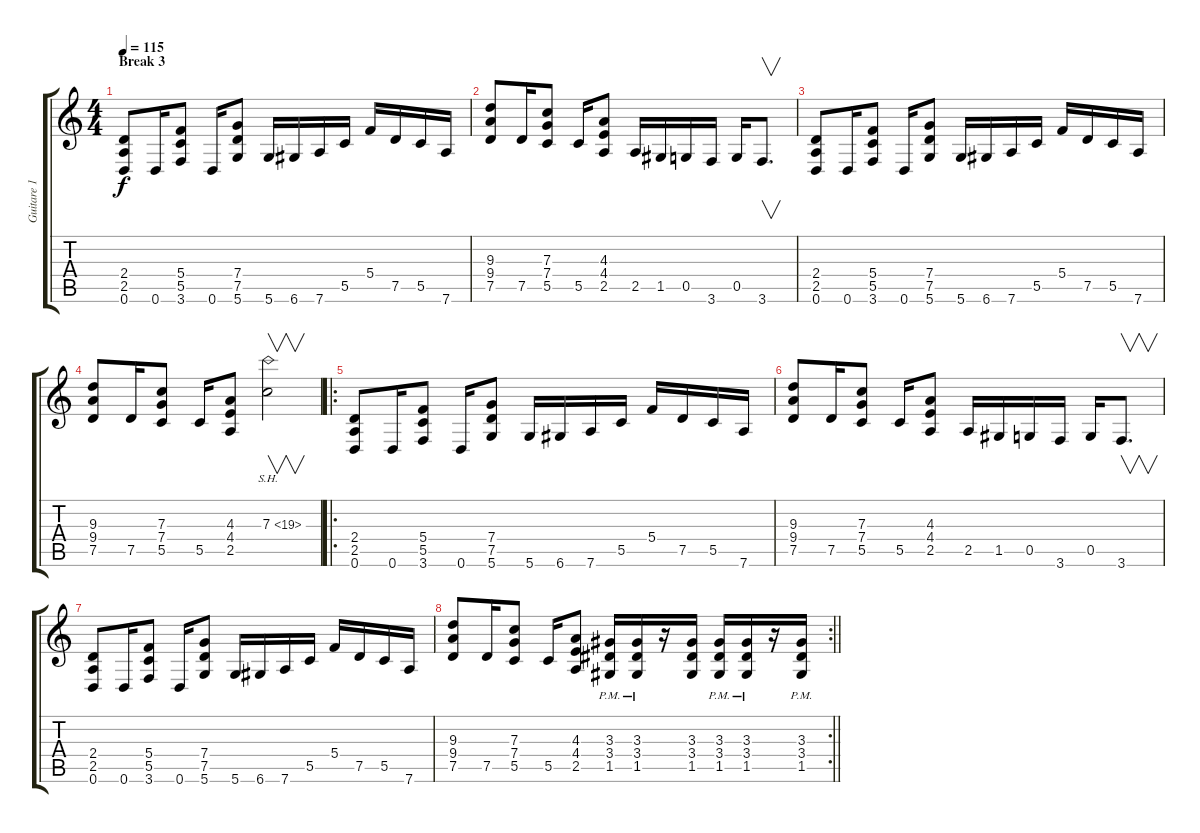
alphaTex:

\track ("Guitare 1" "Guitare 1") {instrument distortionguitar}
\staff {score tabs}
\tuning (D4 A3 F3 C3 G2 D2) {hide}
\ts (4 4)
\section ("" "Break 3")
\tempo 115
\clef g2
\ks c
(2.4 2.5 0.6).8{dy f} 0.6.16 (5.4 5.5 3.6).8 0.6.16 (7.4 7.5 5.6).8 5.6.16 6.6.16 7.6.16 5.5.16 5.4.16 7.5.16 5.5.16 7.6.16 |
(9.3 9.4 7.5).8 7.5.16 (7.3 7.4 5.5).8 5.5.16 (4.3 4.4 2.5).8 2.5.16 1.5.16 0.5.16 3.6.16 0.5.16 3.6.8{v d} |
(2.4 2.5 0.6).8 0.6.16 (5.4 5.5 3.6).8 0.6.16 (7.4 7.5 5.6).8 5.6.16 6.6.16 7.6.16 5.5.16 5.4.16 7.5.16 5.5.16 7.6.16 |
(9.3 9.4 7.5).8 7.5.16 (7.3 7.4 5.5).8 5.5.16 (4.3 4.4 2.5).8 7.3{sh 12}.2{v} |
\ro
(2.4 2.5 0.6).8 0.6.16 (5.4 5.5 3.6).8 0.6.16 (7.4 7.5 5.6).8 5.6.16 6.6.16 7.6.16 5.5.16 5.4.16 7.5.16 5.5.16 7.6.16 |
(9.3 9.4 7.5).8 7.5.16 (7.3 7.4 5.5).8 5.5.16 (4.3 4.4 2.5).8 2.5.16 1.5.16 0.5.16 3.6.16 0.5.16 3.6.8{v d} |
(2.4 2.5 0.6).8 0.6.16 (5.4 5.5 3.6).8 0.6.16 (7.4 7.5 5.6).8 5.6.16 6.6.16 7.6.16 5.5.16 5.4.16 7.5.16 5.5.16 7.6.16 |
\rc 2
\barLineRight lightlight
(9.3 9.4 7.5).8 7.5.16 (7.3 7.4 5.5).8 5.5.16 (4.3 4.4 2.5).8 (3.3 3.4{pm} 1.5).16 (3.3 3.4{pm} 1.5).16 r.16 (3.3 3.4 1.5).16 (3.3 3.4{pm} 1.5).16 (3.3 3.4{pm} 1.5).16 r.16 (3.3 3.4{pm} 1.5).16
